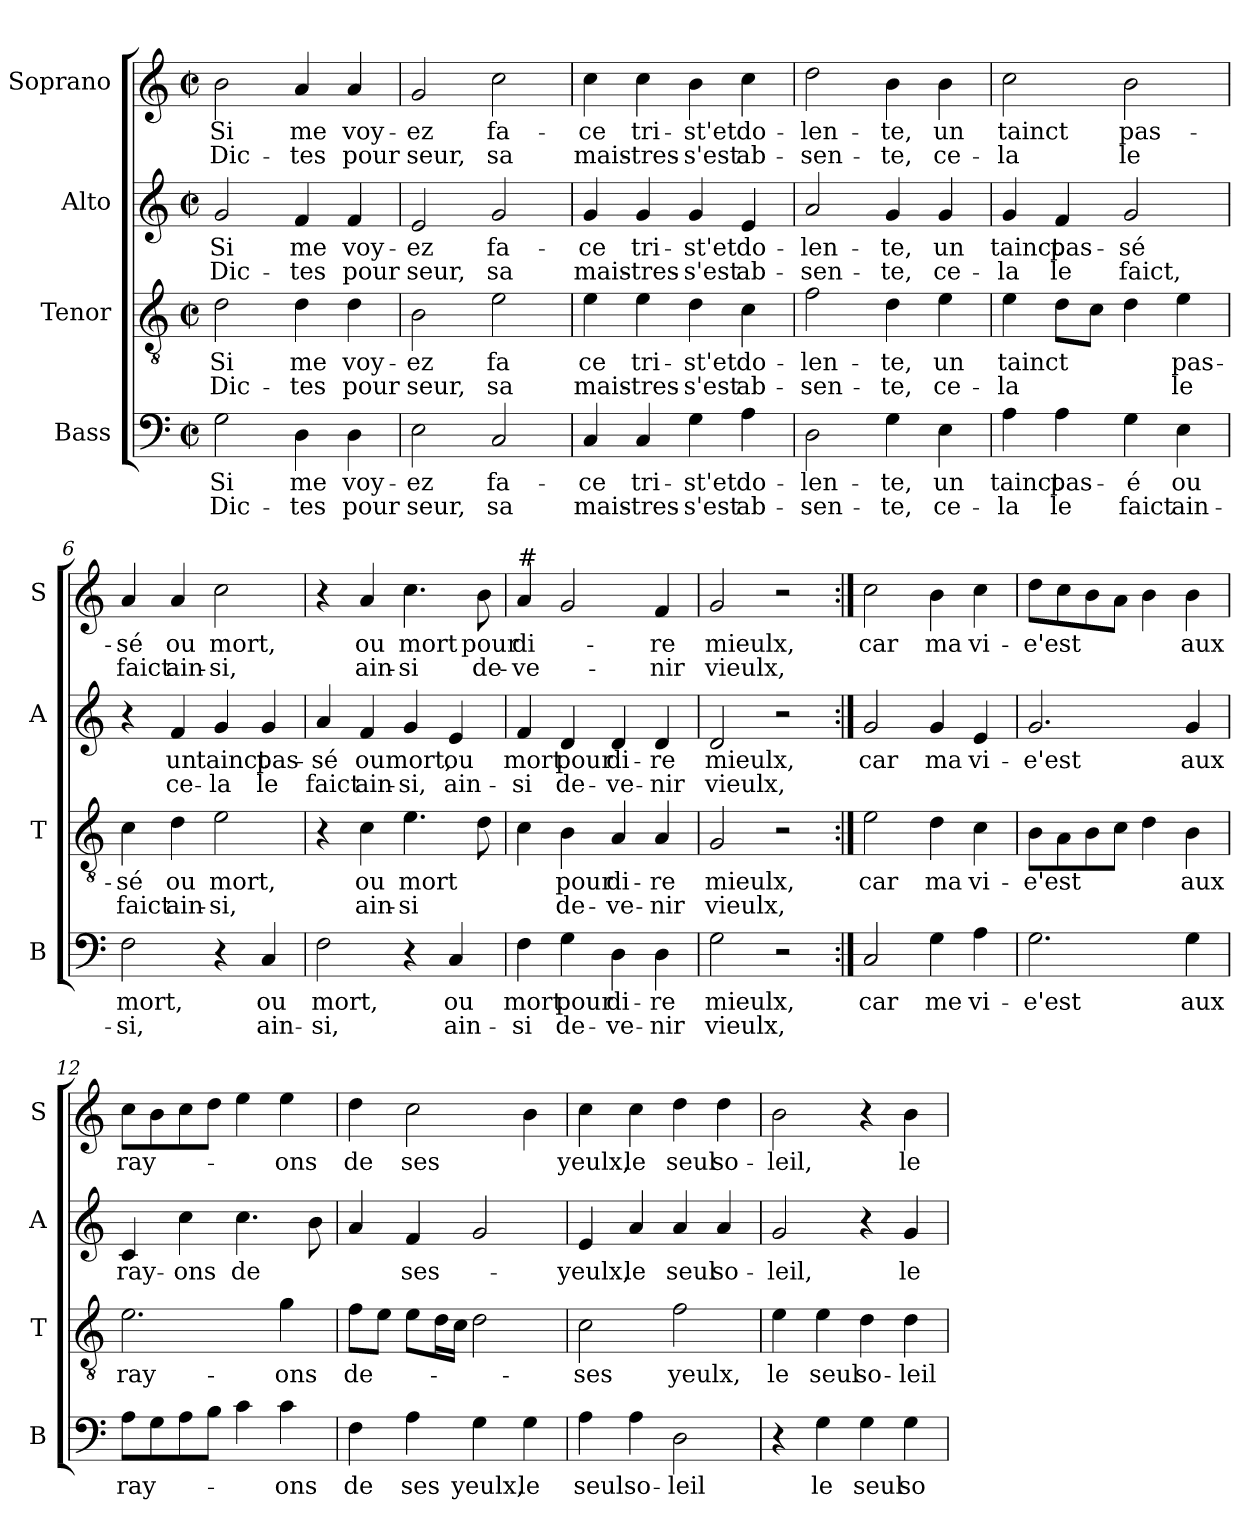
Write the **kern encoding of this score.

**kern	**text	**text	**kern	**text	**text	**kern	**text	**text	**kern	**text	**text
*part4	*part4	*part4	*part3	*part3	*part3	*part2	*part2	*part2	*part1	*part1	*part1
*staff4	*staff4	*staff4	*staff3	*staff3	*staff3	*staff2	*staff2	*staff2	*staff1	*staff1	*staff1
*I"Bass	*	*	*I"Tenor	*	*	*I"Alto	*	*	*I"Soprano	*	*
*I'B	*	*	*I'T	*	*	*I'A	*	*	*I'S	*	*
*clefF4	*	*	*clefGv2	*	*	*clefG2	*	*	*clefG2	*	*
*k[]	*	*	*k[]	*	*	*k[]	*	*	*k[]	*	*
*C:	*	*	*C:	*	*	*C:	*	*	*C:	*	*
*M2/2	*	*	*M2/2	*	*	*M2/2	*	*	*M2/2	*	*
*met(c|)	*	*	*met(c|)	*	*	*met(c|)	*	*	*met(c|)	*	*
=1	=1	=1	=1	=1	=1	=1	=1	=1	=1	=1	=1
!	!LO:LY:b	!LO:LY:b	!	!LO:LY:b	!LO:LY:b	!	!LO:LY:b	!LO:LY:b	!	!LO:LY:b	!LO:LY:b
2G\	Si	Dic-	2d\	Si	Dic-	2g/	Si	Dic-	2b\	Si	Dic-
!	!LO:LY:b	!LO:LY:b	!	!LO:LY:b	!LO:LY:b	!	!LO:LY:b	!LO:LY:b	!	!LO:LY:b	!LO:LY:b
4D\	me	-tes	4d\	me	-tes	4f/	me	-tes	4a/	me	-tes
!	!LO:LY:b	!LO:LY:b	!	!LO:LY:b	!LO:LY:b	!	!LO:LY:b	!LO:LY:b	!	!LO:LY:b	!LO:LY:b
4D\	voy-	pour	4d\	voy-	pour	4f/	voy-	pour	4a/	voy-	pour
=2	=2	=2	=2	=2	=2	=2	=2	=2	=2	=2	=2
!	!LO:LY:b	!LO:LY:b	!	!LO:LY:b	!LO:LY:b	!	!LO:LY:b	!LO:LY:b	!	!LO:LY:b	!LO:LY:b
2E\	-ez	seur,	2B\	-ez	seur,	2e/	-ez	seur,	2g/	-ez	seur,
!	!LO:LY:b	!LO:LY:b	!	!LO:LY:b	!LO:LY:b	!	!LO:LY:b	!LO:LY:b	!	!LO:LY:b	!LO:LY:b
2C/	fa-	sa	2e\	fa	sa	2g/	fa-	sa	2cc\	fa-	sa
=3	=3	=3	=3	=3	=3	=3	=3	=3	=3	=3	=3
!	!LO:LY:b	!LO:LY:b	!	!LO:LY:b	!LO:LY:b	!	!LO:LY:b	!LO:LY:b	!	!LO:LY:b	!LO:LY:b
4C/	-ce	mais-	4e\	ce	mais-	4g/	-ce	mais-	4cc\	-ce	mais-
!	!LO:LY:b	!LO:LY:b	!	!LO:LY:b	!LO:LY:b	!	!LO:LY:b	!LO:LY:b	!	!LO:LY:b	!LO:LY:b
4C/	tri-	-tres-	4e\	tri-	-tres-	4g/	tri-	-tres-	4cc\	tri-	-tres-
!	!LO:LY:b	!LO:LY:b	!	!LO:LY:b	!LO:LY:b	!	!LO:LY:b	!LO:LY:b	!	!LO:LY:b	!LO:LY:b
4G\	-st'et	-s'est	4d\	-st'et	-s'est	4g/	-st'et	-s'est	4b\	-st'et	-s'est
!	!LO:LY:b	!LO:LY:b	!	!LO:LY:b	!LO:LY:b	!	!LO:LY:b	!LO:LY:b	!	!LO:LY:b	!LO:LY:b
4A\	do-	ab-	4c\	do-	ab-	4e/	do-	ab-	4cc\	do-	ab-
=4	=4	=4	=4	=4	=4	=4	=4	=4	=4	=4	=4
!	!LO:LY:b	!LO:LY:b	!	!LO:LY:b	!LO:LY:b	!	!LO:LY:b	!LO:LY:b	!	!LO:LY:b	!LO:LY:b
2D\	-len-	-sen-	2f\	-len-	-sen-	2a/	-len-	-sen-	2dd\	-len-	-sen-
!	!LO:LY:b	!LO:LY:b	!	!LO:LY:b	!LO:LY:b	!	!LO:LY:b	!LO:LY:b	!	!LO:LY:b	!LO:LY:b
4G\	-te,	-te,	4d\	-te,	-te,	4g/	-te,	-te,	4b\	-te,	-te,
!	!LO:LY:b	!LO:LY:b	!	!LO:LY:b	!LO:LY:b	!	!LO:LY:b	!LO:LY:b	!	!LO:LY:b	!LO:LY:b
4E\	un	ce-	4e\	un	ce-	4g/	un	ce-	4b\	un	ce-
!!LO:LB:g=z
=5	=5	=5	=5	=5	=5	=5	=5	=5	=5	=5	=5
!	!LO:LY:b	!LO:LY:b	!	!LO:LY:b	!LO:LY:b	!	!LO:LY:b	!LO:LY:b	!	!LO:LY:b	!LO:LY:b
4A\	tainct	-la	4e\	tainct	-la	4g/	tainct	-la	2cc\	tainct	-la
!	!LO:LY:b	!LO:LY:b	!	!	!	!	!LO:LY:b	!LO:LY:b	!	!	!
4A\	pas-	le	8d\L	.	.	4f/	pas-	le	.	.	.
.	.	.	8c\J	.	.	.	.	.	.	.	.
!	!LO:LY:b	!LO:LY:b	!	!	!	!	!LO:LY:b	!LO:LY:b	!	!LO:LY:b	!LO:LY:b
4G\	-é	faict	4d\	.	.	2g/	-sé	faict,	2b\	pas-	le
!	!LO:LY:b	!LO:LY:b	!	!LO:LY:b	!LO:LY:b	!	!	!	!	!	!
4E\	ou	ain-	4e\	pas-	le	.	.	.	.	.	.
=6	=6	=6	=6	=6	=6	=6	=6	=6	=6	=6	=6
!	!LO:LY:b	!LO:LY:b	!	!LO:LY:b	!LO:LY:b	!	!	!	!	!LO:LY:b	!LO:LY:b
2F\	mort,	-si,	4c\	-sé	faict	4r	.	.	4a/	-sé	faict
!	!	!	!	!LO:LY:b	!LO:LY:b	!	!LO:LY:b	!LO:LY:b	!	!LO:LY:b	!LO:LY:b
.	.	.	4d\	ou	ain-	4f/	un	ce-	4a/	ou	ain-
!	!	!	!	!LO:LY:b	!LO:LY:b	!	!LO:LY:b	!LO:LY:b	!	!LO:LY:b	!LO:LY:b
4r	.	.	2e\	mort,	-si,	4g/	tainct	-la	2cc\	mort,	-si,
!	!LO:LY:b	!LO:LY:b	!	!	!	!	!LO:LY:b	!LO:LY:b	!	!	!
4C/	ou	ain-	.	.	.	4g/	pas-	le	.	.	.
=7	=7	=7	=7	=7	=7	=7	=7	=7	=7	=7	=7
!	!LO:LY:b	!LO:LY:b	!	!	!	!	!LO:LY:b	!LO:LY:b	!	!	!
2F\	mort,	-si,	4r	.	.	4a/	-sé	faict	4r	.	.
!	!	!	!	!LO:LY:b	!LO:LY:b	!	!LO:LY:b	!LO:LY:b	!	!LO:LY:b	!LO:LY:b
.	.	.	4c\	ou	ain-	4f/	ou	ain-	4a/	ou	ain-
!	!	!	!	!LO:LY:b	!LO:LY:b	!	!LO:LY:b	!LO:LY:b	!	!LO:LY:b	!LO:LY:b
4r	.	.	4.e\	mort	-si	4g/	mort,	-si,	4.cc\	mort	-si
!	!LO:LY:b	!LO:LY:b	!	!	!	!	!LO:LY:b	!LO:LY:b	!	!	!
4C/	ou	ain-	.	.	.	4e/	ou	ain-	.	.	.
!	!	!	!	!	!	!	!	!	!	!LO:LY:b	!LO:LY:b
.	.	.	8d\	.	.	.	.	.	8b\	pour	de-
=8	=8	=8	=8	=8	=8	=8	=8	=8	=8	=8	=8
!	!	!	!	!	!	!	!	!	!LO:TX:a:t=#	!	!
!	!LO:LY:b	!LO:LY:b	!	!	!	!	!LO:LY:b	!LO:LY:b	!	!LO:LY:b	!LO:LY:b
4F\	mort	-si	4c\	.	.	4f/	mort	-si	4a/	di-	-ve-
!	!LO:LY:b	!LO:LY:b	!	!LO:LY:b	!LO:LY:b	!	!LO:LY:b	!LO:LY:b	!	!	!
4G\	pour	de-	4B\	pour	de-	4d/	pour	de-	2g/	.	.
!	!LO:LY:b	!LO:LY:b	!	!LO:LY:b	!LO:LY:b	!	!LO:LY:b	!LO:LY:b	!	!	!
4D\	di-	-ve-	4A/	di-	-ve-	4d/	di-	-ve-	.	.	.
!	!LO:LY:b	!LO:LY:b	!	!LO:LY:b	!LO:LY:b	!	!LO:LY:b	!LO:LY:b	!	!LO:LY:b	!LO:LY:b
4D\	-re	-nir	4A/	-re	-nir	4d/	-re	-nir	4f/	-re	-nir
=9	=9	=9	=9	=9	=9	=9	=9	=9	=9	=9	=9
!	!LO:LY:b	!LO:LY:b	!	!LO:LY:b	!LO:LY:b	!	!LO:LY:b	!LO:LY:b	!	!LO:LY:b	!LO:LY:b
2G\	mieulx,	vieulx,	2G/	mieulx,	vieulx,	2d/	mieulx,	vieulx,	2g/	mieulx,	vieulx,
2r	.	.	2r	.	.	2r	.	.	2r	.	.
!!LO:PB:g=z
=10:|!	=10:|!	=10:|!	=10:|!	=10:|!	=10:|!	=10:|!	=10:|!	=10:|!	=10:|!	=10:|!	=10:|!
!	!LO:LY:b	!	!	!LO:LY:b	!	!	!LO:LY:b	!	!	!LO:LY:b	!
2C/	car	.	2e\	car	.	2g/	car	.	2cc\	car	.
!	!LO:LY:b	!	!	!LO:LY:b	!	!	!LO:LY:b	!	!	!LO:LY:b	!
4G\	me	.	4d\	ma	.	4g/	ma	.	4b\	ma	.
!	!LO:LY:b	!	!	!LO:LY:b	!	!	!LO:LY:b	!	!	!LO:LY:b	!
4A\	vi-	.	4c\	vi-	.	4e/	vi-	.	4cc\	vi-	.
=11	=11	=11	=11	=11	=11	=11	=11	=11	=11	=11	=11
!	!LO:LY:b	!	!	!LO:LY:b	!	!	!LO:LY:b	!	!	!LO:LY:b	!
2.G\	-e'est	.	8B\L	-e'est	.	2.g/	-e'est	.	8dd\L	-e'est	.
.	.	.	8A\	.	.	.	.	.	8cc\	.	.
.	.	.	8B\	.	.	.	.	.	8b\	.	.
.	.	.	8c\J	.	.	.	.	.	8a\J	.	.
.	.	.	4d\	.	.	.	.	.	4b\	.	.
!	!LO:LY:b	!	!	!LO:LY:b	!	!	!LO:LY:b	!	!	!LO:LY:b	!
4G\	aux	.	4B\	aux	.	4g/	aux	.	4b\	aux	.
=12	=12	=12	=12	=12	=12	=12	=12	=12	=12	=12	=12
!	!LO:LY:b	!	!	!LO:LY:b	!	!	!LO:LY:b	!	!	!LO:LY:b	!
8A\L	ray-	.	2.e\	ray-	.	4c/	ray-	.	8cc\L	ray-	.
8G\	.	.	.	.	.	.	.	.	8b\	.	.
!	!	!	!	!	!	!	!LO:LY:b	!	!	!	!
8A\	.	.	.	.	.	4cc\	-ons	.	8cc\	.	.
8B\J	.	.	.	.	.	.	.	.	8dd\J	.	.
!	!	!	!	!	!	!	!LO:LY:b	!	!	!	!
4c\	.	.	.	.	.	4.cc\	de	.	4ee\	.	.
!	!LO:LY:b	!	!	!LO:LY:b	!	!	!	!	!	!LO:LY:b	!
4c\	-ons	.	4g\	-ons	.	.	.	.	4ee\	-ons	.
.	.	.	.	.	.	8b\	.	.	.	.	.
=13	=13	=13	=13	=13	=13	=13	=13	=13	=13	=13	=13
!	!LO:LY:b	!	!	!LO:LY:b	!	!	!	!	!	!LO:LY:b	!
4F\	de	.	8f\L	de-	.	4a/	.	.	4dd\	de	.
.	.	.	8e\J	.	.	.	.	.	.	.	.
!	!LO:LY:b	!	!	!	!	!	!LO:LY:b	!	!	!LO:LY:b	!
4A\	ses	.	8e\L	.	.	4f/	ses-	.	2cc\	ses	.
.	.	.	16d\L	.	.	.	.	.	.	.	.
.	.	.	16c\JJ	.	.	.	.	.	.	.	.
!	!LO:LY:b	!	!	!	!	!	!	!	!	!	!
4G\	yeulx,	.	2d\	.	.	2g/	.	.	.	.	.
!	!LO:LY:b	!	!	!	!	!	!	!	!	!	!
4G\	le	.	.	.	.	.	.	.	4b\	.	.
=14	=14	=14	=14	=14	=14	=14	=14	=14	=14	=14	=14
!	!LO:LY:b	!	!	!LO:LY:b	!	!	!LO:LY:b	!	!	!LO:LY:b	!
4A\	seul	.	2c\	-ses	.	4e/	-yeulx,	.	4cc\	yeulx,	.
!	!LO:LY:b	!	!	!	!	!	!LO:LY:b	!	!	!LO:LY:b	!
4A\	so-	.	.	.	.	4a/	le	.	4cc\	le	.
!	!LO:LY:b	!	!	!LO:LY:b	!	!	!LO:LY:b	!	!	!LO:LY:b	!
2D\	-leil	.	2f\	yeulx,	.	4a/	seul	.	4dd\	seul	.
!	!	!	!	!	!	!	!LO:LY:b	!	!	!LO:LY:b	!
.	.	.	.	.	.	4a/	so-	.	4dd\	so-	.
!!LO:LB:g=z
=15	=15	=15	=15	=15	=15	=15	=15	=15	=15	=15	=15
!	!	!	!	!LO:LY:b	!	!	!LO:LY:b	!	!	!LO:LY:b	!
4r	.	.	4e\	le	.	2g/	-leil,	.	2b\	-leil,	.
!	!LO:LY:b	!	!	!LO:LY:b	!	!	!	!	!	!	!
4G\	le	.	4e\	seul	.	.	.	.	.	.	.
!	!LO:LY:b	!	!	!LO:LY:b	!	!	!	!	!	!	!
4G\	seul	.	4d\	so-	.	4r	.	.	4r	.	.
!	!LO:LY:b	!	!	!LO:LY:b	!	!	!LO:LY:b	!	!	!LO:LY:b	!
4G\	so-	.	4d\	-leil	.	4g/	le	.	4b\	le	.
=	=	=	=	=	=	=	=	=	=	=	=
*-	*-	*-	*-	*-	*-	*-	*-	*-	*-	*-	*-
